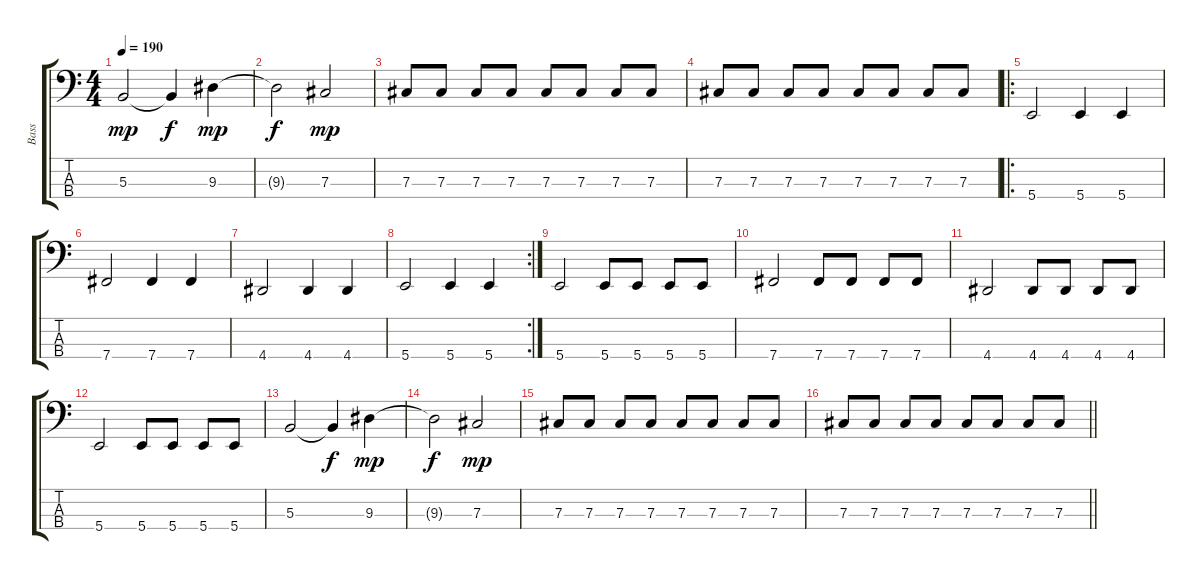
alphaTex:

\track ("Bass" "Bass") {instrument electricbassfinger}
\staff {score tabs}
\tuning (E2 B1 Gb1 B0) {hide}
\ts (4 4)
\tempo 190
\clef f4
\ks c
5.3.2{dy mp} 5.3{t}.4{dy f} 9.3.4{dy mp} |
9.3{t}.2{dy f} 7.3.2{dy mp} |
7.3.8 7.3.8 7.3.8 7.3.8 7.3.8 7.3.8 7.3.8 7.3.8 |
7.3.8 7.3.8 7.3.8 7.3.8 7.3.8 7.3.8 7.3.8 7.3.8 |
\ro
5.4.2 5.4.4 5.4.4 |
7.4.2 7.4.4 7.4.4 |
4.4.2 4.4.4 4.4.4 |
\rc 2
5.4.2 5.4.4 5.4.4 |
5.4.2 5.4.8 5.4.8 5.4.8 5.4.8 |
7.4.2 7.4.8 7.4.8 7.4.8 7.4.8 |
4.4.2 4.4.8 4.4.8 4.4.8 4.4.8 |
5.4.2 5.4.8 5.4.8 5.4.8 5.4.8 |
5.3.2 5.3{t}.4{dy f} 9.3.4{dy mp} |
9.3{t}.2{dy f} 7.3.2{dy mp} |
7.3.8 7.3.8 7.3.8 7.3.8 7.3.8 7.3.8 7.3.8 7.3.8 |
\barLineRight lightlight
7.3.8 7.3.8 7.3.8 7.3.8 7.3.8 7.3.8 7.3.8 7.3.8
